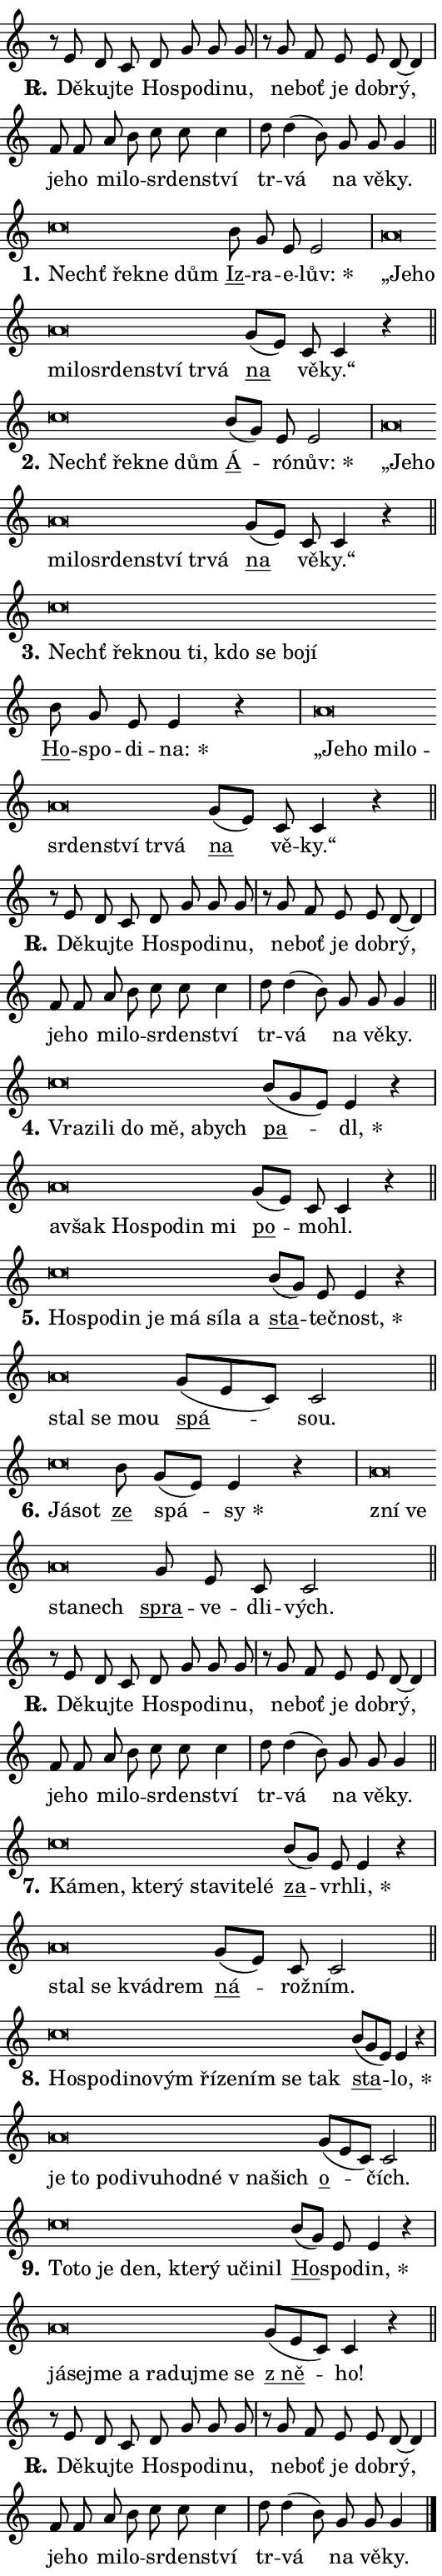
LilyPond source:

\version "2.24.0"
\header { tagline = "" }
\paper {
  indent = 0\cm
  top-margin = 0\cm
  right-margin = 0.13\cm % to fit lyric hyphens
  bottom-margin = 0\cm
  left-margin = 0\cm
  paper-width = 9\cm
  page-breaking = #ly:one-page-breaking
  system-system-spacing.basic-distance = #11
  score-system-spacing.basic-distance = #11
  ragged-last = ##f
}


%% Author: Thomas Morley
%% https://lists.gnu.org/archive/html/lilypond-user/2020-05/msg00002.html
#(define (line-position grob)
"Returns position of @var[grob} in current system:
   @code{'start}, if at first time-step
   @code{'end}, if at last time-step
   @code{'middle} otherwise
"
  (let* ((col (ly:item-get-column grob))
         (ln (ly:grob-object col 'left-neighbor))
         (rn (ly:grob-object col 'right-neighbor))
         (col-to-check-left (if (ly:grob? ln) ln col))
         (col-to-check-right (if (ly:grob? rn) rn col))
         (break-dir-left
           (and
             (ly:grob-property col-to-check-left 'non-musical #f)
             (ly:item-break-dir col-to-check-left)))
         (break-dir-right
           (and
             (ly:grob-property col-to-check-right 'non-musical #f)
             (ly:item-break-dir col-to-check-right))))
        (cond ((eqv? 1 break-dir-left) 'start)
              ((eqv? -1 break-dir-right) 'end)
              (else 'middle))))

#(define (tranparent-at-line-position vctor)
  (lambda (grob)
  "Relying on @code{line-position} select the relevant enry from @var{vctor}.
Used to determine transparency,"
    (case (line-position grob)
      ((end) (not (vector-ref vctor 0)))
      ((middle) (not (vector-ref vctor 1)))
      ((start) (not (vector-ref vctor 2))))))

noteHeadBreakVisibility =
#(define-music-function (break-visibility)(vector?)
"Makes @code{NoteHead}s transparent relying on @var{break-visibility}"
#{
  \override NoteHead.transparent =
    #(tranparent-at-line-position break-visibility)
#})

#(define delete-ledgers-for-transparent-note-heads
  (lambda (grob)
    "Reads whether a @code{NoteHead} is transparent.
If so this @code{NoteHead} is removed from @code{'note-heads} from
@var{grob}, which is supposed to be @code{LedgerLineSpanner}.
As a result ledgers are not printed for this @code{NoteHead}"
    (let* ((nhds-array (ly:grob-object grob 'note-heads))
           (nhds-list
             (if (ly:grob-array? nhds-array)
                 (ly:grob-array->list nhds-array)
                 '()))
           ;; Relies on the transparent-property being done before
           ;; Staff.LedgerLineSpanner.after-line-breaking is executed.
           ;; This is fragile ...
           (to-keep
             (remove
               (lambda (nhd)
                 (ly:grob-property nhd 'transparent #f))
               nhds-list)))
      ;; TODO find a better method to iterate over grob-arrays, similiar
      ;; to filter/remove etc for lists
      ;; For now rebuilt from scratch
      (set! (ly:grob-object grob 'note-heads)  '())
      (for-each
        (lambda (nhd)
          (ly:pointer-group-interface::add-grob grob 'note-heads nhd))
        to-keep))))

squashNotes = {
  \override NoteHead.X-extent = #'(-0.2 . 0.2)
  \override NoteHead.Y-extent = #'(-0.75 . 0)
  \override NoteHead.stencil =
    #(lambda (grob)
       (let ((pos (ly:grob-property grob 'staff-position)))
         (begin
           (if (< pos -7) (display "ERROR: Lower brevis then expected\n") (display ""))
           (if (<= pos -6) ly:text-interface::print ly:note-head::print))))
}
unSquashNotes = {
  \revert NoteHead.X-extent
  \revert NoteHead.Y-extent
  \revert NoteHead.stencil
}

hideNotes = \noteHeadBreakVisibility #begin-of-line-visible
unHideNotes = \noteHeadBreakVisibility #all-visible

% work-around for resetting accidentals
% https://lilypond.org/doc/v2.23/Documentation/notation/displaying-rhythms#unmetered-music
cadenzaMeasure = {
  \cadenzaOff
  \partial 1024 s1024
  \cadenzaOn
}

#(define-markup-command (accent layout props text) (markup?)
  "Underline accented syllable"
  (interpret-markup layout props
    #{\markup \override #'(offset . 4.3) \underline { #text }#}))

responsum = \markup \concat {
  "R" \hspace #-1.05 \path #0.1 #'((moveto 0 0.07) (lineto 0.9 0.8)) \hspace #0.05 "."
}

spaceSize = #0.6828661417322834 % exact space size for TeX Gyre Schola

\layout {
  \context {
    \Staff
    \remove "Time_signature_engraver"
    \override LedgerLineSpanner.after-line-breaking = #delete-ledgers-for-transparent-note-heads
  }
  \context {
    \Lyrics {
      \override LyricSpace.minimum-distance = \spaceSize
      \override LyricText.font-name = #"TeX Gyre Schola"
      \override LyricText.font-size = 1
      \override StanzaNumber.font-name = #"TeX Gyre Schola Bold"
      \override StanzaNumber.font-size = 1
    }
  }
  \context {
    \Score 
    \override NoteHead.text =
      #(lambda (grob) 
        (let ((pos (ly:grob-property grob 'staff-position)))
          #{\markup {
            \combine
              \halign #-0.55 \raise #(if (= pos -6) 0 0.5) \override #'(thickness . 2) \draw-line #'(3.2 . 0)
              \musicglyph "noteheads.sM1"
          }#}))
  }
}

% magnetic-lyrics.ily
%
%   written by
%     Jean Abou Samra <jean@abou-samra.fr>
%     Werner Lemberg <wl@gnu.org>
%
%   adapted by
%     Jiri Hon <jiri.hon@gmail.com>
%
% Version 2022-Apr-15

% https://www.mail-archive.com/lilypond-user@gnu.org/msg149350.html

#(define (Left_hyphen_pointer_engraver context)
   "Collect syllable-hyphen-syllable occurrences in lyrics and store
them in properties.  This engraver only looks to the left.  For
example, if the lyrics input is @code{foo -- bar}, it does the
following.

@itemize @bullet
@item
Set the @code{text} property of the @code{LyricHyphen} grob between
@q{foo} and @q{bar} to @code{foo}.

@item
Set the @code{left-hyphen} property of the @code{LyricText} grob with
text @q{foo} to the @code{LyricHyphen} grob between @q{foo} and
@q{bar}.
@end itemize

Use this auxiliary engraver in combination with the
@code{lyric-@/text::@/apply-@/magnetic-@/offset!} hook."
   (let ((hyphen #f)
         (text #f))
     (make-engraver
      (acknowledgers
       ((lyric-syllable-interface engraver grob source-engraver)
        (set! text grob)))
      (end-acknowledgers
       ((lyric-hyphen-interface engraver grob source-engraver)
        ;(when (not (grob::has-interface grob 'lyric-space-interface))
          (set! hyphen grob)));)
      ((stop-translation-timestep engraver)
       (when (and text hyphen)
         (ly:grob-set-object! text 'left-hyphen hyphen))
       (set! text #f)
       (set! hyphen #f)))))

#(define (lyric-text::apply-magnetic-offset! grob)
   "If the space between two syllables is less than the value in
property @code{LyricText@/.details@/.squash-threshold}, move the right
syllable to the left so that it gets concatenated with the left
syllable.

Use this function as a hook for
@code{LyricText@/.after-@/line-@/breaking} if the
@code{Left_@/hyphen_@/pointer_@/engraver} is active."
   (let ((hyphen (ly:grob-object grob 'left-hyphen #f)))
     (when hyphen
       (let ((left-text (ly:spanner-bound hyphen LEFT)))
         (when (grob::has-interface left-text 'lyric-syllable-interface)
           (let* ((common (ly:grob-common-refpoint grob left-text X))
                  (this-x-ext (ly:grob-extent grob common X))
                  (left-x-ext
                   (begin
                     ;; Trigger magnetism for left-text.
                     (ly:grob-property left-text 'after-line-breaking)
                     (ly:grob-extent left-text common X)))
                  ;; `delta` is the gap width between two syllables.
                  (delta (- (interval-start this-x-ext)
                            (interval-end left-x-ext)))
                  (details (ly:grob-property grob 'details))
                  (threshold (assoc-get 'squash-threshold details 0.2)))
             (when (< delta threshold)
               (let* (;; We have to manipulate the input text so that
                      ;; ligatures crossing syllable boundaries are not
                      ;; disabled.  For languages based on the Latin
                      ;; script this is essentially a beautification.
                      ;; However, for non-Western scripts it can be a
                      ;; necessity.
                      (lt (ly:grob-property left-text 'text))
                      (rt (ly:grob-property grob 'text))
                      (is-space (grob::has-interface hyphen 'lyric-space-interface))
                      (space (if is-space " " ""))
                      (extra-delta (if is-space spaceSize 0))
                      ;; Append new syllable.
                      (ltrt-space (if (and (string? lt) (string? rt))
                                (string-append lt space rt)
                                (make-concat-markup (list lt space rt))))
                      ;; Right-align `ltrt` to the right side.
                      (ltrt-space-markup (grob-interpret-markup
                               grob
                               (make-translate-markup
                                (cons (interval-length this-x-ext) 0)
                                (make-right-align-markup ltrt-space)))))
                 (begin
                   ;; Don't print `left-text`.
                   (ly:grob-set-property! left-text 'stencil #f)
                   ;; Set text and stencil (which holds all collected
                   ;; syllables so far) and shift it to the left.
                   (ly:grob-set-property! grob 'text ltrt-space)
                   (ly:grob-set-property! grob 'stencil ltrt-space-markup)
                   (ly:grob-translate-axis! grob (- (- delta extra-delta)) X))))))))))


#(define (lyric-hyphen::displace-bounds-first grob)
   ;; Make very sure this callback isn't triggered too early.
   (let ((left (ly:spanner-bound grob LEFT))
         (right (ly:spanner-bound grob RIGHT)))
     (ly:grob-property left 'after-line-breaking)
     (ly:grob-property right 'after-line-breaking)
     (ly:lyric-hyphen::print grob)))

squashThreshold = #0.4

\layout {
  \context {
    \Lyrics
    \consists #Left_hyphen_pointer_engraver
    \override LyricText.after-line-breaking =
      #lyric-text::apply-magnetic-offset!
    \override LyricHyphen.stencil = #lyric-hyphen::displace-bounds-first
    \override LyricText.details.squash-threshold = \squashThreshold
    \override LyricHyphen.minimum-distance = 0
    \override LyricHyphen.minimum-length = \squashThreshold
  }
}

squashText = \override LyricText.details.squash-threshold = 9999
unSquashText = \override LyricText.details.squash-threshold = \squashThreshold

leftText = \override LyricText.self-alignment-X = #LEFT
unLeftText = \revert LyricText.self-alignment-X

starOffset = #(lambda (grob) 
                (let ((x_offset (ly:self-alignment-interface::aligned-on-x-parent grob)))
                  (if (= x_offset 0) 0 (+ x_offset 1.2))))

star = #(define-music-function (syllable)(string?)
"Append star separator at the end of a syllable"
#{
  \once \override LyricText.X-offset = #starOffset
  \lyricmode { \markup {
    #syllable
    \override #'((font-name . "TeX Gyre Schola Bold")) \hspace #0.2 \lower #0.65 \larger "*"
  } }
#})

starAccent = #(define-music-function (syllable)(string?)
"Append star separator at the end of a syllable and make accent"
#{
  \once \override LyricText.X-offset = #starOffset
  \lyricmode { \markup {
    \accent #syllable
    \override #'((font-name . "TeX Gyre Schola Bold")) \hspace #0.2 \lower #0.65 \larger "*"
  } }
#})

breath = #(define-music-function (syllable)(string?)
"Append breathing indicator at the end of a syllable"
#{
  \lyricmode { \markup { #syllable "+" } }
#})

optionalBreath = #(define-music-function (syllable)(string?)
"Append optional breathing indicator at the end of a syllable"
#{
  \lyricmode { \markup { #syllable "(+)" } }
#})


\score {
    <<
        \new Voice = "melody" { \cadenzaOn \key c \major \relative { r8 e' d c d g g g \cadenzaMeasure \bar "|" r g f e e d~ d4 \cadenzaMeasure \bar "|" f8 f a b c c c4 \cadenzaMeasure \bar "|" d8 d4( b8)] g g g4 \cadenzaMeasure \bar "||" \break } }
        \new Lyrics \lyricsto "melody" { \lyricmode { \set stanza = \responsum
Dě -- kuj -- te Ho -- spo -- di -- nu, ne -- boť je dob -- rý, je -- ho mi -- lo -- sr -- den -- ství tr -- vá na vě -- ky. } }
    >>
    \layout {}
}

\score {
    <<
        \new Voice = "melody" { \cadenzaOn \key c \major \relative { \squashNotes c''\breve*1/16 \hideNotes \breve*1/16 \bar "" \breve*1/16 \breve*1/16 \bar "" \unHideNotes \unSquashNotes \bar "" b8 g e e2 \cadenzaMeasure \bar "|" \squashNotes a\breve*1/16 \hideNotes \breve*1/16 \bar "" \breve*1/16 \bar "" \breve*1/16 \bar "" \breve*1/16 \bar "" \breve*1/16 \bar "" \breve*1/16 \bar "" \breve*1/16 \breve*1/16 \bar "" \unHideNotes \unSquashNotes \bar "" g8[( e)] c c4 r \cadenzaMeasure \bar "||" \break } }
        \new Lyrics \lyricsto "melody" { \lyricmode { \set stanza = "1."
\leftText Nechť \squashText řek -- ne dům \unLeftText \unSquashText \markup \accent Iz -- ra -- e -- \star lův: \leftText „Je -- \squashText ho mi -- lo -- sr -- den -- ství tr -- vá \unLeftText \unSquashText \markup \accent na vě -- ky.“ } }
    >>
    \layout {}
}

\score {
    <<
        \new Voice = "melody" { \cadenzaOn \key c \major \relative { \squashNotes c''\breve*1/16 \hideNotes \breve*1/16 \bar "" \breve*1/16 \breve*1/16 \bar "" \unHideNotes \unSquashNotes \bar "" b8[( g)] e e2 \cadenzaMeasure \bar "|" \squashNotes a\breve*1/16 \hideNotes \breve*1/16 \bar "" \breve*1/16 \bar "" \breve*1/16 \bar "" \breve*1/16 \bar "" \breve*1/16 \bar "" \breve*1/16 \bar "" \breve*1/16 \breve*1/16 \bar "" \unHideNotes \unSquashNotes \bar "" g8[( e)] c c4 r \cadenzaMeasure \bar "||" \break } }
        \new Lyrics \lyricsto "melody" { \lyricmode { \set stanza = "2."
\leftText Nechť \squashText řek -- ne dům \unLeftText \unSquashText \markup \accent Á -- ró -- \star nův: \leftText „Je -- \squashText ho mi -- lo -- sr -- den -- ství tr -- vá \unLeftText \unSquashText \markup \accent na vě -- ky.“ } }
    >>
    \layout {}
}

\score {
    <<
        \new Voice = "melody" { \cadenzaOn \key c \major \relative { \squashNotes c''\breve*1/16 \hideNotes \breve*1/16 \bar "" \breve*1/16 \bar "" \breve*1/16 \bar "" \breve*1/16 \bar "" \breve*1/16 \bar "" \breve*1/16 \breve*1/16 \bar "" \unHideNotes \unSquashNotes \bar "" b8 g e e4 r \cadenzaMeasure \bar "|" \squashNotes a\breve*1/16 \hideNotes \breve*1/16 \bar "" \breve*1/16 \bar "" \breve*1/16 \bar "" \breve*1/16 \bar "" \breve*1/16 \bar "" \breve*1/16 \bar "" \breve*1/16 \breve*1/16 \bar "" \unHideNotes \unSquashNotes \bar "" g8[( e)] c c4 r \cadenzaMeasure \bar "||" \break } }
        \new Lyrics \lyricsto "melody" { \lyricmode { \set stanza = "3."
\leftText Nechť \squashText řek -- nou ti, kdo se bo -- jí \unLeftText \unSquashText \markup \accent Ho -- spo -- di -- \star na: \leftText „Je -- \squashText ho mi -- lo -- sr -- den -- ství tr -- vá \unLeftText \unSquashText \markup \accent na vě -- ky.“ } }
    >>
    \layout {}
}

\score {
    <<
        \new Voice = "melody" { \cadenzaOn \key c \major \relative { r8 e' d c d g g g \cadenzaMeasure \bar "|" r g f e e d~ d4 \cadenzaMeasure \bar "|" f8 f a b c c c4 \cadenzaMeasure \bar "|" d8 d4( b8)] g g g4 \cadenzaMeasure \bar "||" \break } }
        \new Lyrics \lyricsto "melody" { \lyricmode { \set stanza = \responsum
Dě -- kuj -- te Ho -- spo -- di -- nu, ne -- boť je dob -- rý, je -- ho mi -- lo -- sr -- den -- ství tr -- vá na vě -- ky. } }
    >>
    \layout {}
}

\score {
    <<
        \new Voice = "melody" { \cadenzaOn \key c \major \relative { \squashNotes c''\breve*1/16 \hideNotes \breve*1/16 \bar "" \breve*1/16 \bar "" \breve*1/16 \bar "" \breve*1/16 \bar "" \breve*1/16 \breve*1/16 \bar "" \unHideNotes \unSquashNotes \bar "" b8[( g e)] e4 r \cadenzaMeasure \bar "|" \squashNotes a\breve*1/16 \hideNotes \breve*1/16 \bar "" \breve*1/16 \bar "" \breve*1/16 \bar "" \breve*1/16 \breve*1/16 \bar "" \unHideNotes \unSquashNotes \bar "" g8[( e)] c c4 r \cadenzaMeasure \bar "||" \break } }
        \new Lyrics \lyricsto "melody" { \lyricmode { \set stanza = "4."
\leftText Vra -- \squashText zi -- li do mě, a -- bych \unLeftText \unSquashText \markup \accent pa -- \star dl, \leftText a -- \squashText však Ho -- spo -- din mi \unLeftText \unSquashText \markup \accent po -- mo -- hl. } }
    >>
    \layout {}
}

\score {
    <<
        \new Voice = "melody" { \cadenzaOn \key c \major \relative { \squashNotes c''\breve*1/16 \hideNotes \breve*1/16 \bar "" \breve*1/16 \bar "" \breve*1/16 \bar "" \breve*1/16 \bar "" \breve*1/16 \bar "" \breve*1/16 \breve*1/16 \bar "" \unHideNotes \unSquashNotes \bar "" b8[( g)] e e4 r \cadenzaMeasure \bar "|" \squashNotes a\breve*1/16 \hideNotes \breve*1/16 \breve*1/16 \bar "" \unHideNotes \unSquashNotes \bar "" g8[( e c)] c2 \cadenzaMeasure \bar "||" \break } }
        \new Lyrics \lyricsto "melody" { \lyricmode { \set stanza = "5."
\leftText Ho -- \squashText spo -- din je má sí -- la a \unLeftText \unSquashText \markup \accent sta -- teč -- \star nost, \leftText stal \squashText se mou \unLeftText \unSquashText \markup \accent spá -- sou. } }
    >>
    \layout {}
}

\score {
    <<
        \new Voice = "melody" { \cadenzaOn \key c \major \relative { \squashNotes c''\breve*1/16 \hideNotes \breve*1/16 \bar "" \unHideNotes \unSquashNotes \bar "" b8 g[( e)] e4 r \cadenzaMeasure \bar "|" \squashNotes a\breve*1/16 \hideNotes \breve*1/16 \bar "" \breve*1/16 \breve*1/16 \bar "" \unHideNotes \unSquashNotes \bar "" g8 e c c2 \cadenzaMeasure \bar "||" \break } }
        \new Lyrics \lyricsto "melody" { \lyricmode { \set stanza = "6."
\leftText Já -- \squashText sot \unLeftText \unSquashText \markup \accent ze spá -- \star sy \leftText zní \squashText ve sta -- nech \unLeftText \unSquashText \markup \accent spra -- ve -- dli -- vých. } }
    >>
    \layout {}
}

\score {
    <<
        \new Voice = "melody" { \cadenzaOn \key c \major \relative { r8 e' d c d g g g \cadenzaMeasure \bar "|" r g f e e d~ d4 \cadenzaMeasure \bar "|" f8 f a b c c c4 \cadenzaMeasure \bar "|" d8 d4( b8)] g g g4 \cadenzaMeasure \bar "||" \break } }
        \new Lyrics \lyricsto "melody" { \lyricmode { \set stanza = \responsum
Dě -- kuj -- te Ho -- spo -- di -- nu, ne -- boť je dob -- rý, je -- ho mi -- lo -- sr -- den -- ství tr -- vá na vě -- ky. } }
    >>
    \layout {}
}

\score {
    <<
        \new Voice = "melody" { \cadenzaOn \key c \major \relative { \squashNotes c''\breve*1/16 \hideNotes \breve*1/16 \bar "" \breve*1/16 \bar "" \breve*1/16 \bar "" \breve*1/16 \bar "" \breve*1/16 \bar "" \breve*1/16 \breve*1/16 \bar "" \unHideNotes \unSquashNotes \bar "" b8[( g)] e e4 r \cadenzaMeasure \bar "|" \squashNotes a\breve*1/16 \hideNotes \breve*1/16 \bar "" \breve*1/16 \breve*1/16 \bar "" \unHideNotes \unSquashNotes \bar "" g8[( e)] c c2 \cadenzaMeasure \bar "||" \break } }
        \new Lyrics \lyricsto "melody" { \lyricmode { \set stanza = "7."
\leftText Ká -- \squashText men, kte -- rý sta -- vi -- te -- lé \unLeftText \unSquashText \markup \accent za -- vrh -- \star li, \leftText stal \squashText se kvá -- drem \unLeftText \unSquashText \markup \accent ná -- rož -- ním. } }
    >>
    \layout {}
}

\score {
    <<
        \new Voice = "melody" { \cadenzaOn \key c \major \relative { \squashNotes c''\breve*1/16 \hideNotes \breve*1/16 \bar "" \breve*1/16 \bar "" \breve*1/16 \bar "" \breve*1/16 \bar "" \breve*1/16 \bar "" \breve*1/16 \bar "" \breve*1/16 \bar "" \breve*1/16 \breve*1/16 \bar "" \unHideNotes \unSquashNotes \bar "" b8[( g e)] e4 r \cadenzaMeasure \bar "|" \squashNotes a\breve*1/16 \hideNotes \breve*1/16 \bar "" \breve*1/16 \bar "" \breve*1/16 \bar "" \breve*1/16 \bar "" \breve*1/16 \bar "" \breve*1/16 \bar "" \breve*1/16 \breve*1/16 \bar "" \unHideNotes \unSquashNotes \bar "" g8[( e c)] c2 \cadenzaMeasure \bar "||" \break } }
        \new Lyrics \lyricsto "melody" { \lyricmode { \set stanza = "8."
\leftText Ho -- \squashText spo -- di -- no -- vým ří -- ze -- ním se tak \unLeftText \unSquashText \markup \accent sta -- \star lo, \leftText je \squashText to po -- di -- vu -- hod -- né "v na" -- šich \unLeftText \unSquashText \markup \accent o -- čích. } }
    >>
    \layout {}
}

\score {
    <<
        \new Voice = "melody" { \cadenzaOn \key c \major \relative { \squashNotes c''\breve*1/16 \hideNotes \breve*1/16 \bar "" \breve*1/16 \bar "" \breve*1/16 \bar "" \breve*1/16 \bar "" \breve*1/16 \bar "" \breve*1/16 \bar "" \breve*1/16 \breve*1/16 \bar "" \unHideNotes \unSquashNotes \bar "" b8[( g)] e e4 r \cadenzaMeasure \bar "|" \squashNotes a\breve*1/16 \hideNotes \breve*1/16 \bar "" \breve*1/16 \bar "" \breve*1/16 \bar "" \breve*1/16 \bar "" \breve*1/16 \bar "" \breve*1/16 \breve*1/16 \bar "" \unHideNotes \unSquashNotes \bar "" g8[( e c)] c4 r \cadenzaMeasure \bar "||" \break } }
        \new Lyrics \lyricsto "melody" { \lyricmode { \set stanza = "9."
\leftText To -- \squashText to je den, kte -- rý u -- či -- nil \unLeftText \unSquashText \markup \accent Ho -- spo -- \star din, \leftText já -- \squashText sej -- me a ra -- du -- jme se \unLeftText \unSquashText \markup \accent "z ně" -- ho! } }
    >>
    \layout {}
}

\score {
    <<
        \new Voice = "melody" { \cadenzaOn \key c \major \relative { r8 e' d c d g g g \cadenzaMeasure \bar "|" r g f e e d~ d4 \cadenzaMeasure \bar "|" f8 f a b c c c4 \cadenzaMeasure \bar "|" d8 d4( b8)] g g g4 \cadenzaMeasure \bar "||" \break } \bar "|." }
        \new Lyrics \lyricsto "melody" { \lyricmode { \set stanza = \responsum
Dě -- kuj -- te Ho -- spo -- di -- nu, ne -- boť je dob -- rý, je -- ho mi -- lo -- sr -- den -- ství tr -- vá na vě -- ky. } }
    >>
    \layout {}
}
